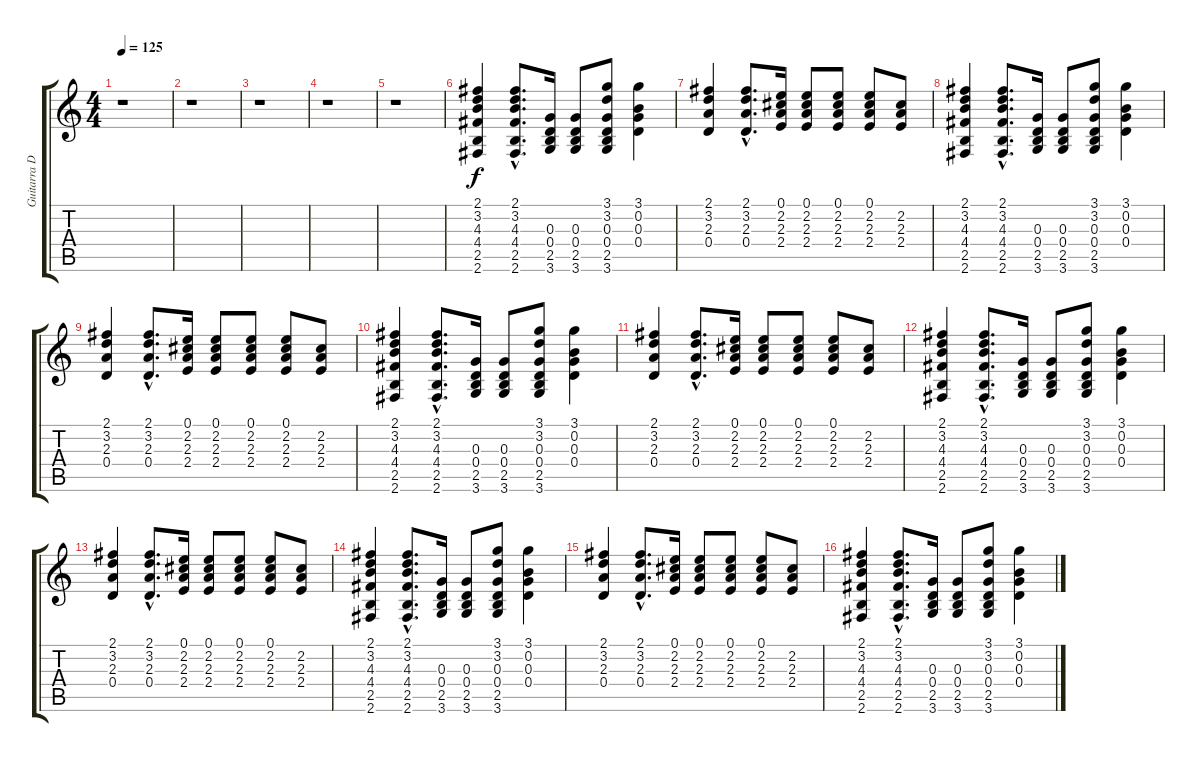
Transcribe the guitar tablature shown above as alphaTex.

\track ("Guitarra Distorsionada" "Guitarra D") {instrument distortionguitar}
\staff {score tabs}
\tuning (E4 B3 G3 D3 A2 E2) {hide}
\ts (4 4)
\tempo 125
\clef g2
\ks c
r.1{dy f instrument distortionguitar} |
r.1 |
r.1 |
r.1 |
r.1 |
(2.1 3.2 4.3 4.4 2.5 2.6).4 (2.1{hac} 3.2{hac} 4.3{hac} 4.4{hac} 2.5{hac} 2.6{hac}).8{d} (0.3 0.4 2.5 3.6).16 (0.3 0.4 2.5 3.6).8 (3.1 3.2 0.3 0.4 2.5 3.6).8 (3.1 0.2 0.3 0.4).4 |
(2.1 3.2 2.3 0.4).4 (2.1{hac} 3.2{hac} 2.3{hac} 0.4{hac}).8{d} (0.1 2.2 2.3 2.4).16 (0.1 2.2 2.3 2.4).8 (0.1 2.2 2.3 2.4).8 (0.1 2.2 2.3 2.4).8 (2.2 2.3 2.4).8 |
(2.1 3.2 4.3 4.4 2.5 2.6).4 (2.1{hac} 3.2{hac} 4.3{hac} 4.4{hac} 2.5{hac} 2.6{hac}).8{d} (0.3 0.4 2.5 3.6).16 (0.3 0.4 2.5 3.6).8 (3.1 3.2 0.3 0.4 2.5 3.6).8 (3.1 0.2 0.3 0.4).4 |
(2.1 3.2 2.3 0.4).4 (2.1{hac} 3.2{hac} 2.3{hac} 0.4{hac}).8{d} (0.1 2.2 2.3 2.4).16 (0.1 2.2 2.3 2.4).8 (0.1 2.2 2.3 2.4).8 (0.1 2.2 2.3 2.4).8 (2.2 2.3 2.4).8 |
(2.1 3.2 4.3 4.4 2.5 2.6).4 (2.1{hac} 3.2{hac} 4.3{hac} 4.4{hac} 2.5{hac} 2.6{hac}).8{d} (0.3 0.4 2.5 3.6).16 (0.3 0.4 2.5 3.6).8 (3.1 3.2 0.3 0.4 2.5 3.6).8 (3.1 0.2 0.3 0.4).4 |
(2.1 3.2 2.3 0.4).4 (2.1{hac} 3.2{hac} 2.3{hac} 0.4{hac}).8{d} (0.1 2.2 2.3 2.4).16 (0.1 2.2 2.3 2.4).8 (0.1 2.2 2.3 2.4).8 (0.1 2.2 2.3 2.4).8 (2.2 2.3 2.4).8 |
(2.1 3.2 4.3 4.4 2.5 2.6).4 (2.1{hac} 3.2{hac} 4.3{hac} 4.4{hac} 2.5{hac} 2.6{hac}).8{d} (0.3 0.4 2.5 3.6).16 (0.3 0.4 2.5 3.6).8 (3.1 3.2 0.3 0.4 2.5 3.6).8 (3.1 0.2 0.3 0.4).4 |
(2.1 3.2 2.3 0.4).4 (2.1{hac} 3.2{hac} 2.3{hac} 0.4{hac}).8{d} (0.1 2.2 2.3 2.4).16 (0.1 2.2 2.3 2.4).8 (0.1 2.2 2.3 2.4).8 (0.1 2.2 2.3 2.4).8 (2.2 2.3 2.4).8 |
(2.1 3.2 4.3 4.4 2.5 2.6).4 (2.1{hac} 3.2{hac} 4.3{hac} 4.4{hac} 2.5{hac} 2.6{hac}).8{d} (0.3 0.4 2.5 3.6).16 (0.3 0.4 2.5 3.6).8 (3.1 3.2 0.3 0.4 2.5 3.6).8 (3.1 0.2 0.3 0.4).4 |
(2.1 3.2 2.3 0.4).4 (2.1{hac} 3.2{hac} 2.3{hac} 0.4{hac}).8{d} (0.1 2.2 2.3 2.4).16 (0.1 2.2 2.3 2.4).8 (0.1 2.2 2.3 2.4).8 (0.1 2.2 2.3 2.4).8 (2.2 2.3 2.4).8 |
(2.1 3.2 4.3 4.4 2.5 2.6).4 (2.1{hac} 3.2{hac} 4.3{hac} 4.4{hac} 2.5{hac} 2.6{hac}).8{d} (0.3 0.4 2.5 3.6).16 (0.3 0.4 2.5 3.6).8 (3.1 3.2 0.3 0.4 2.5 3.6).8 (3.1 0.2 0.3 0.4).4
